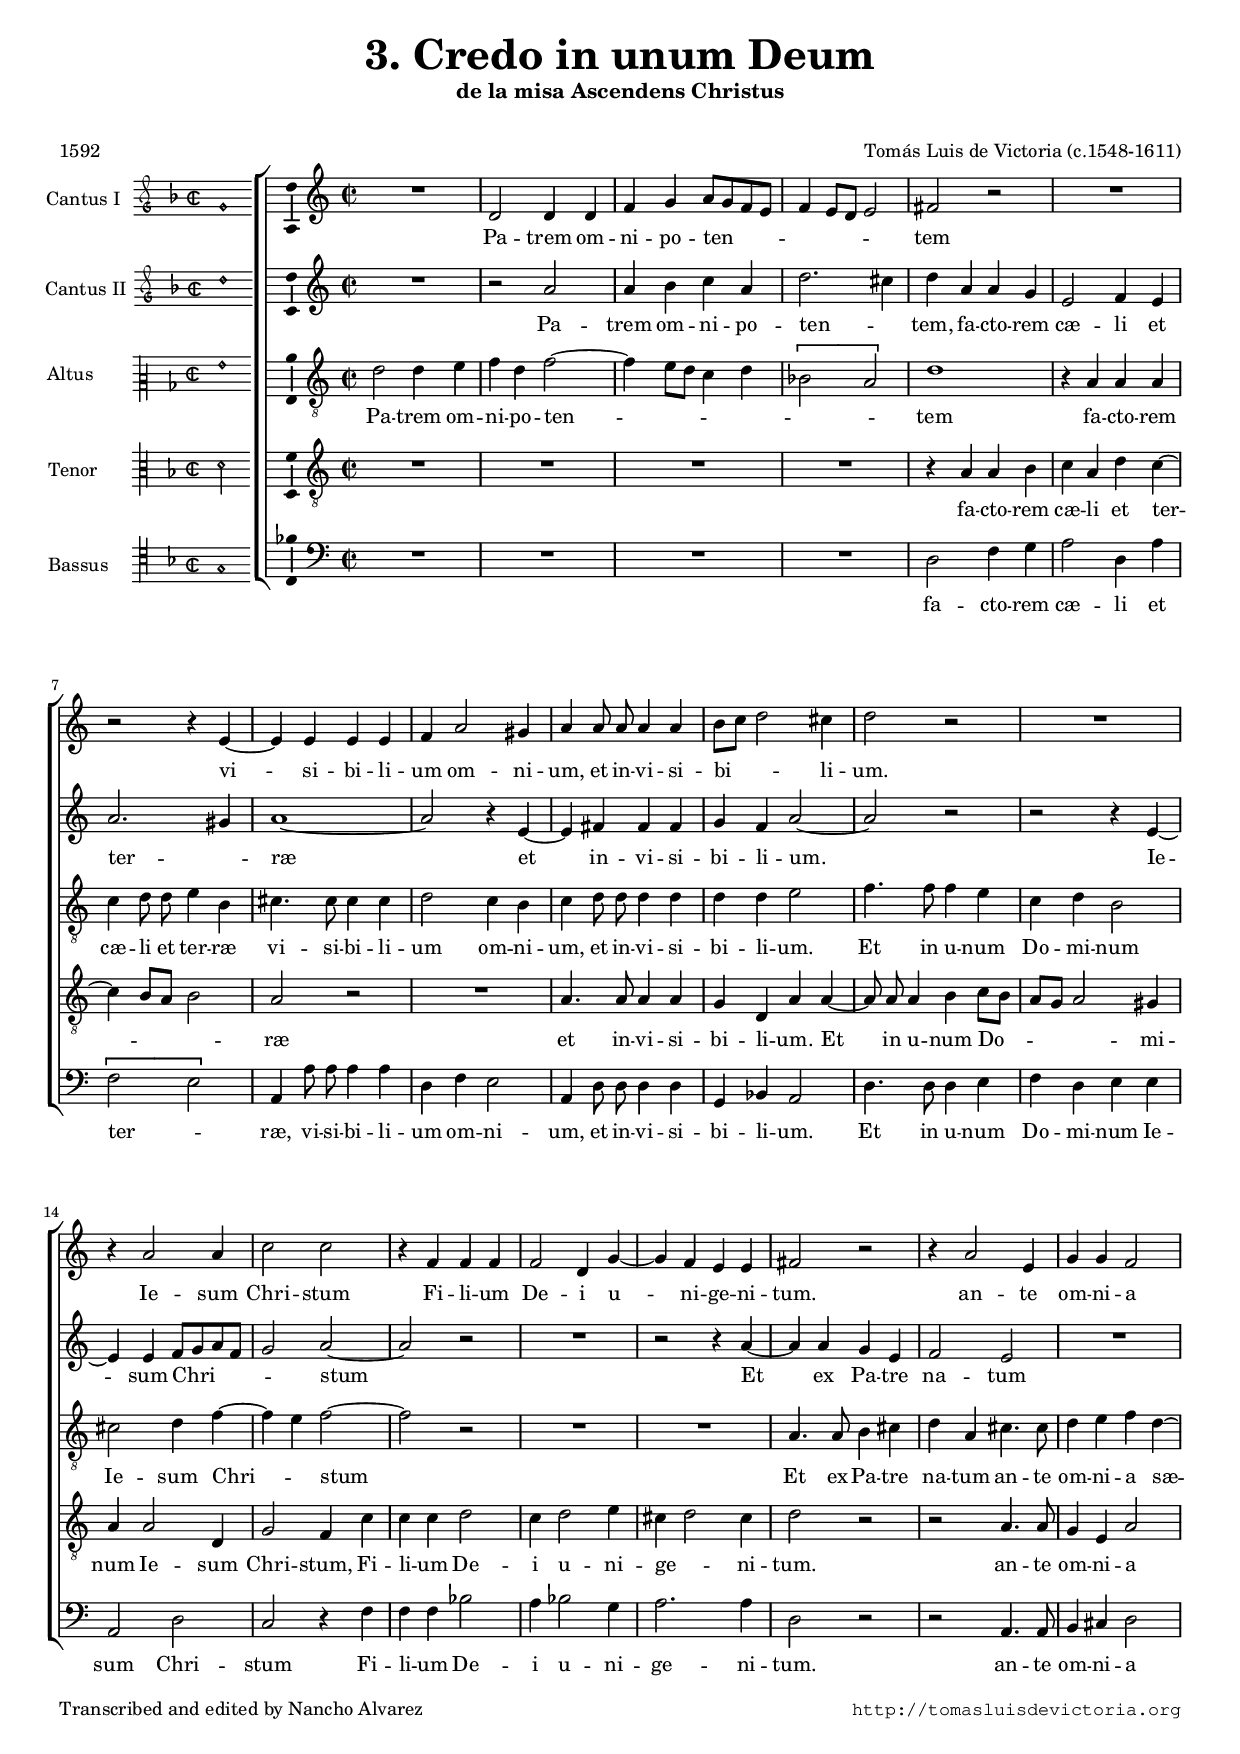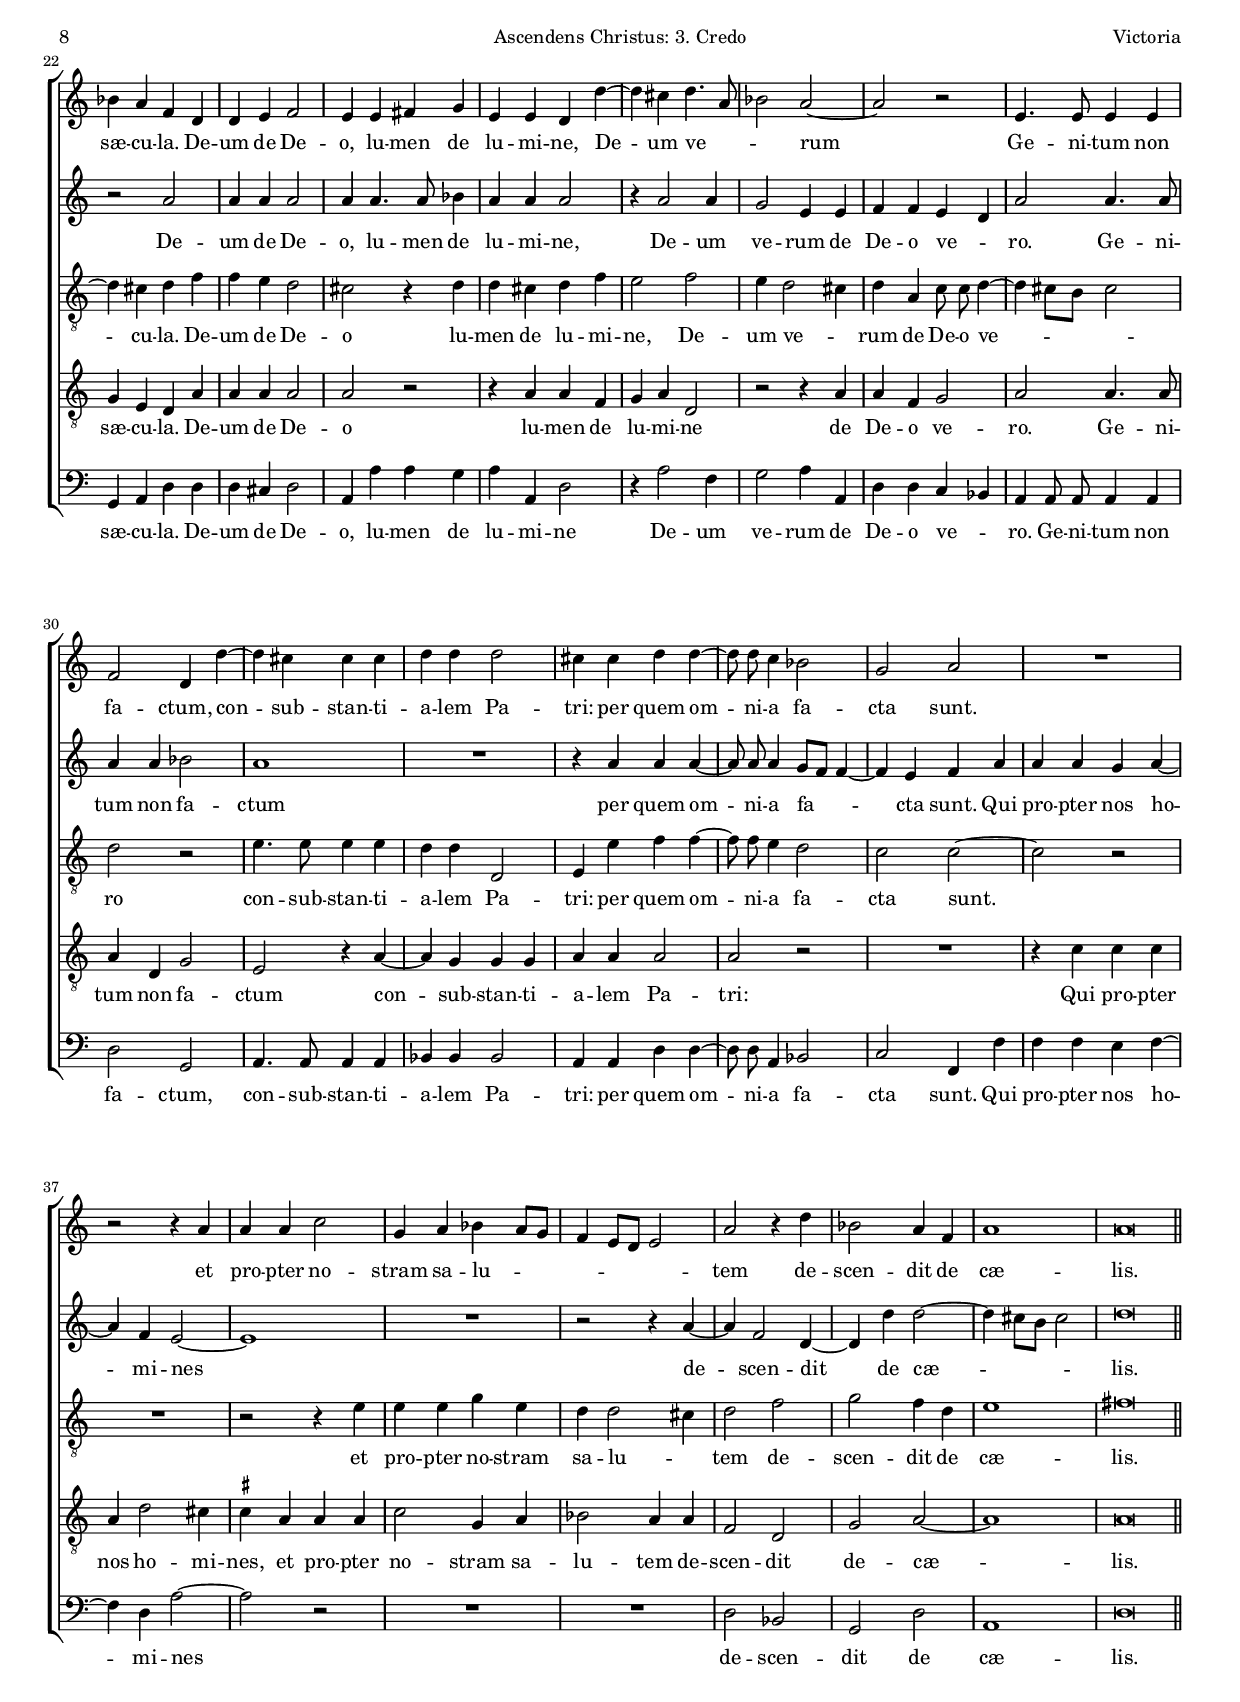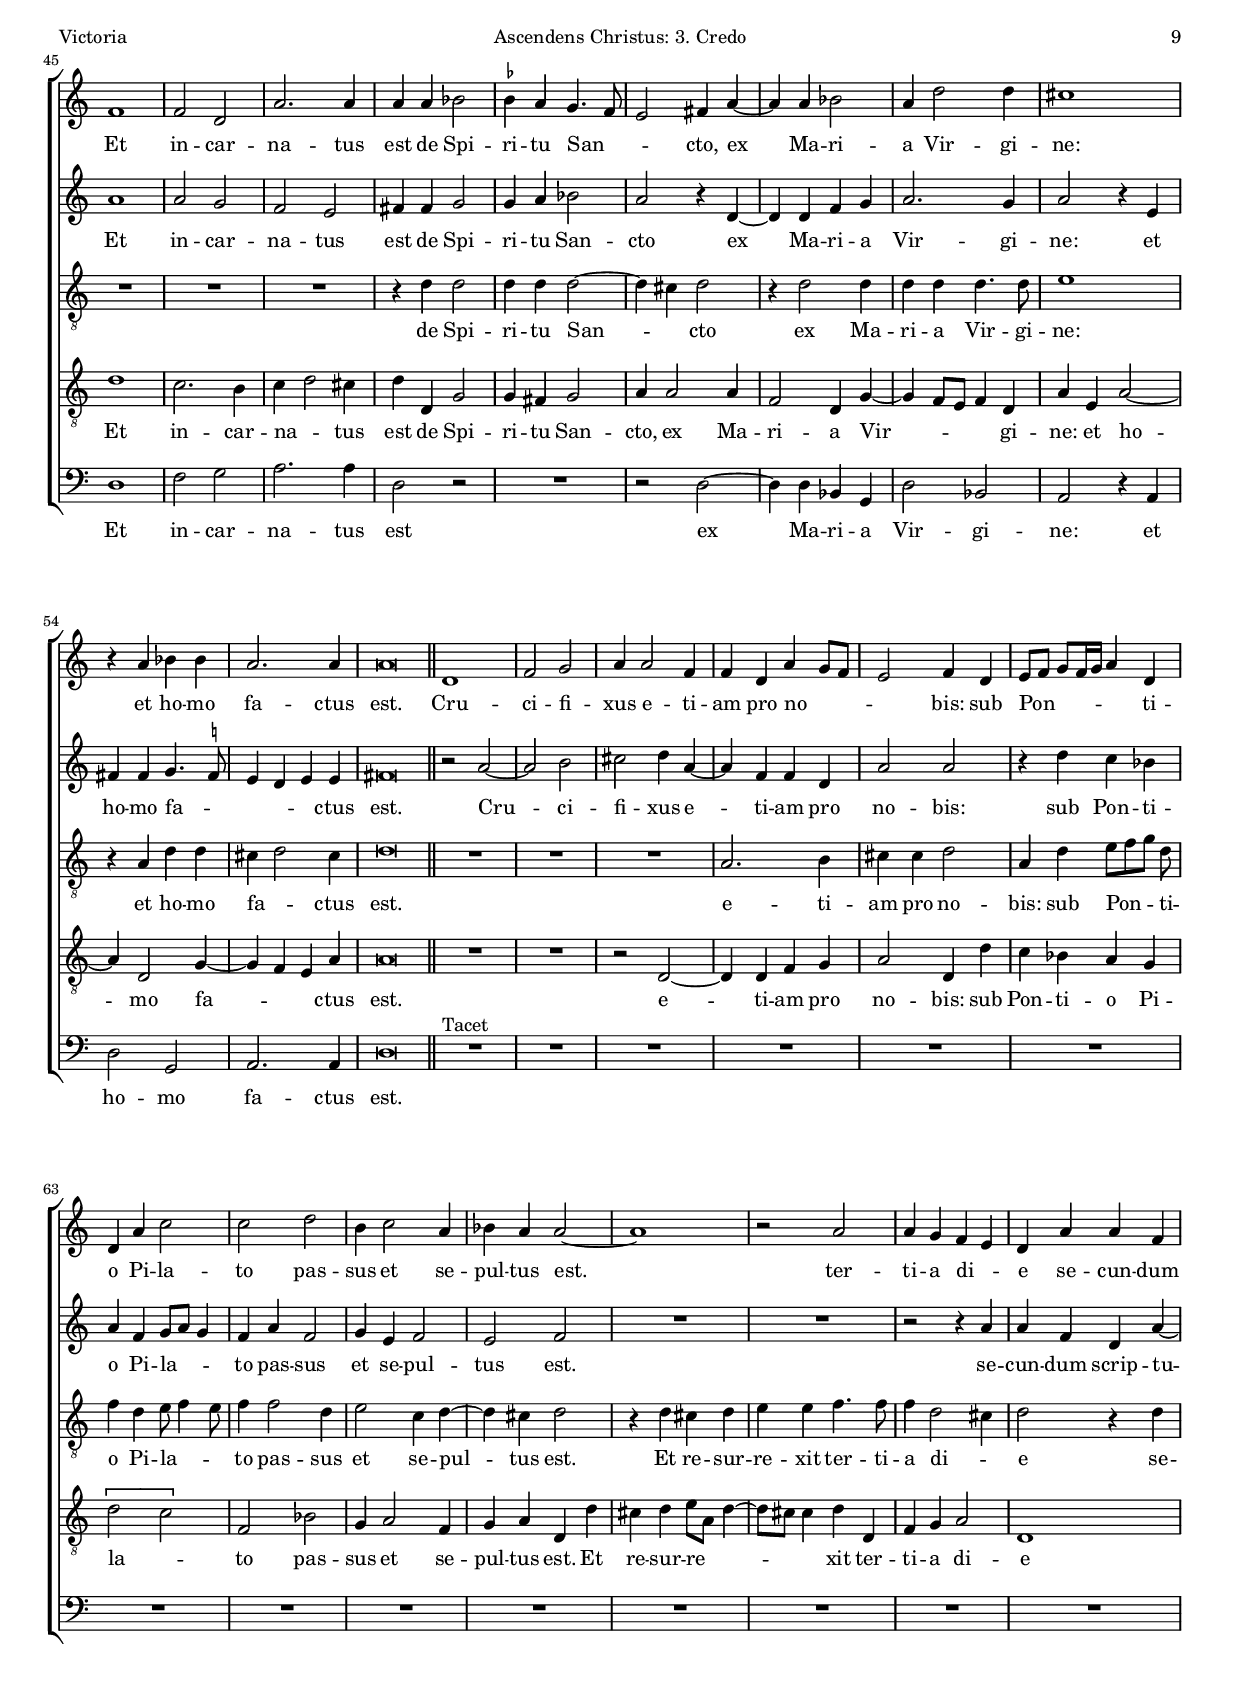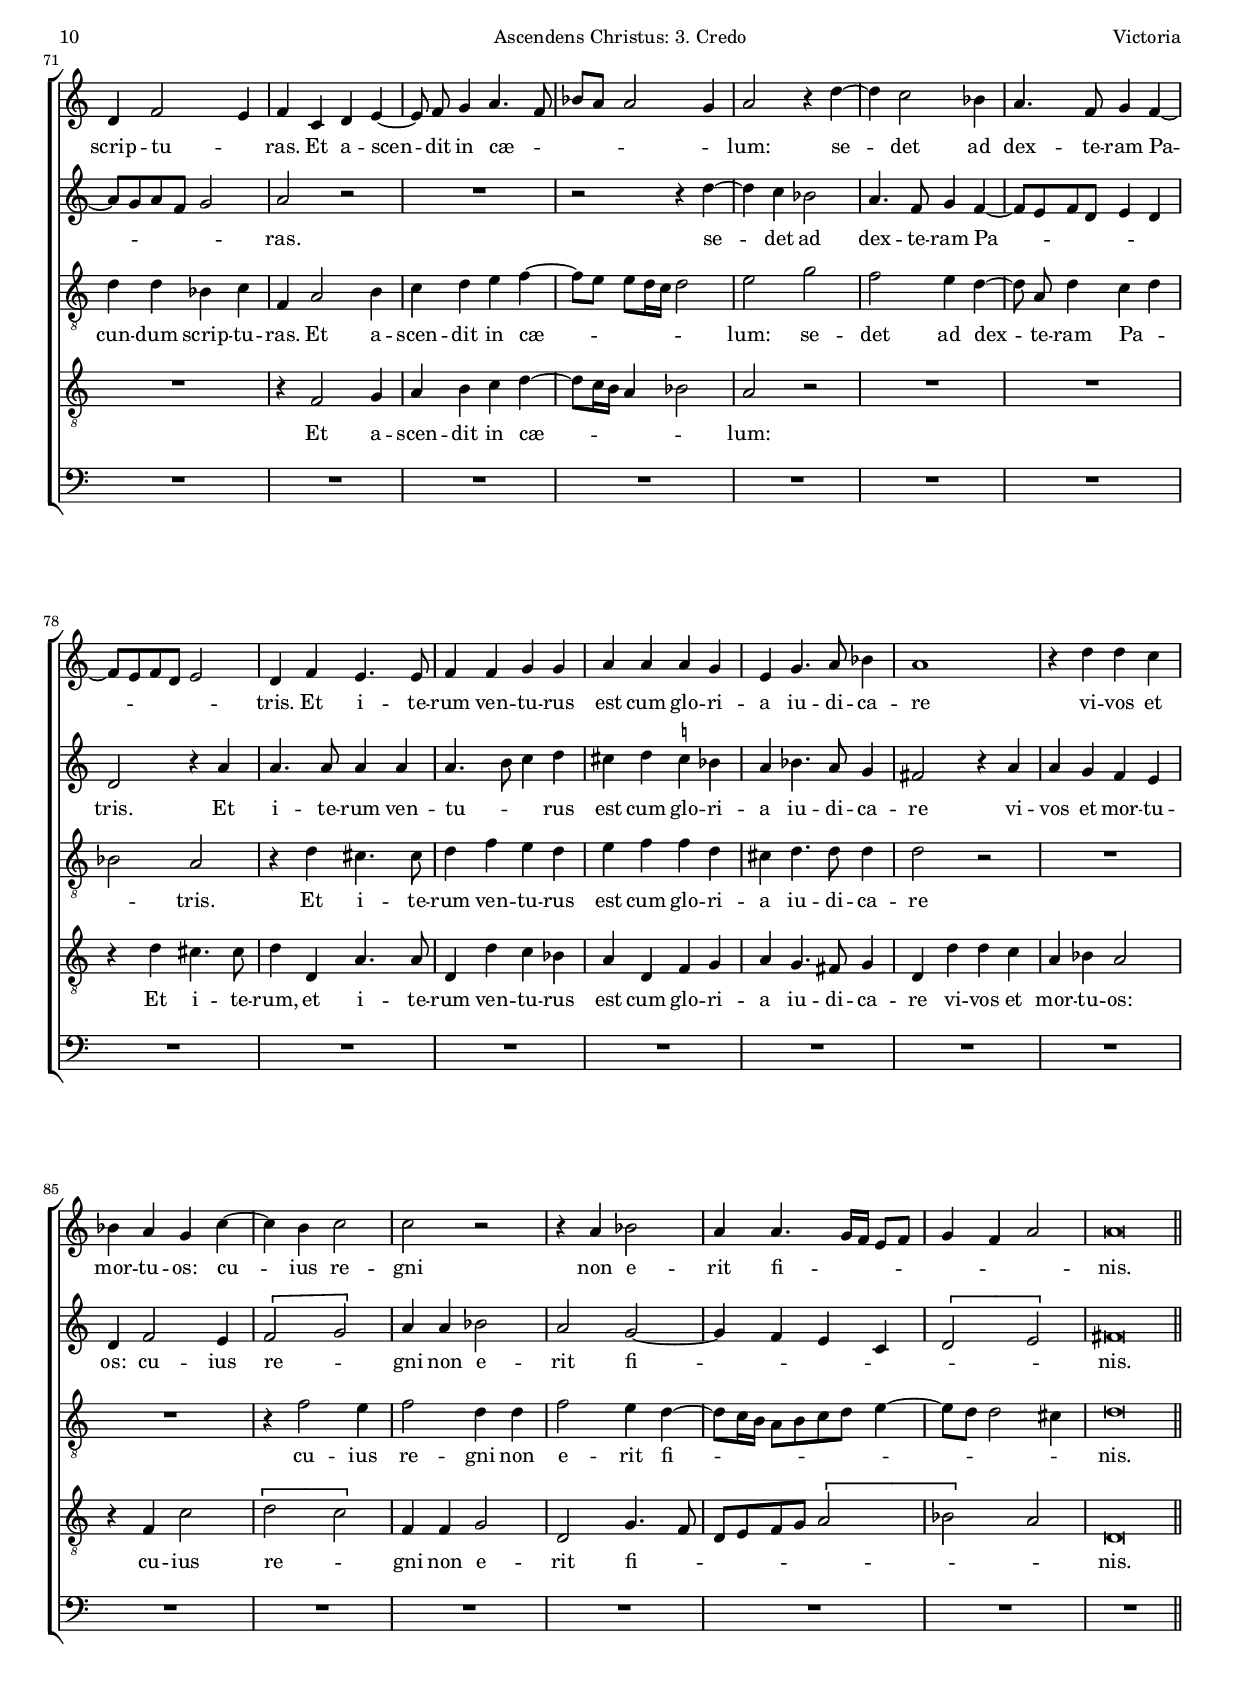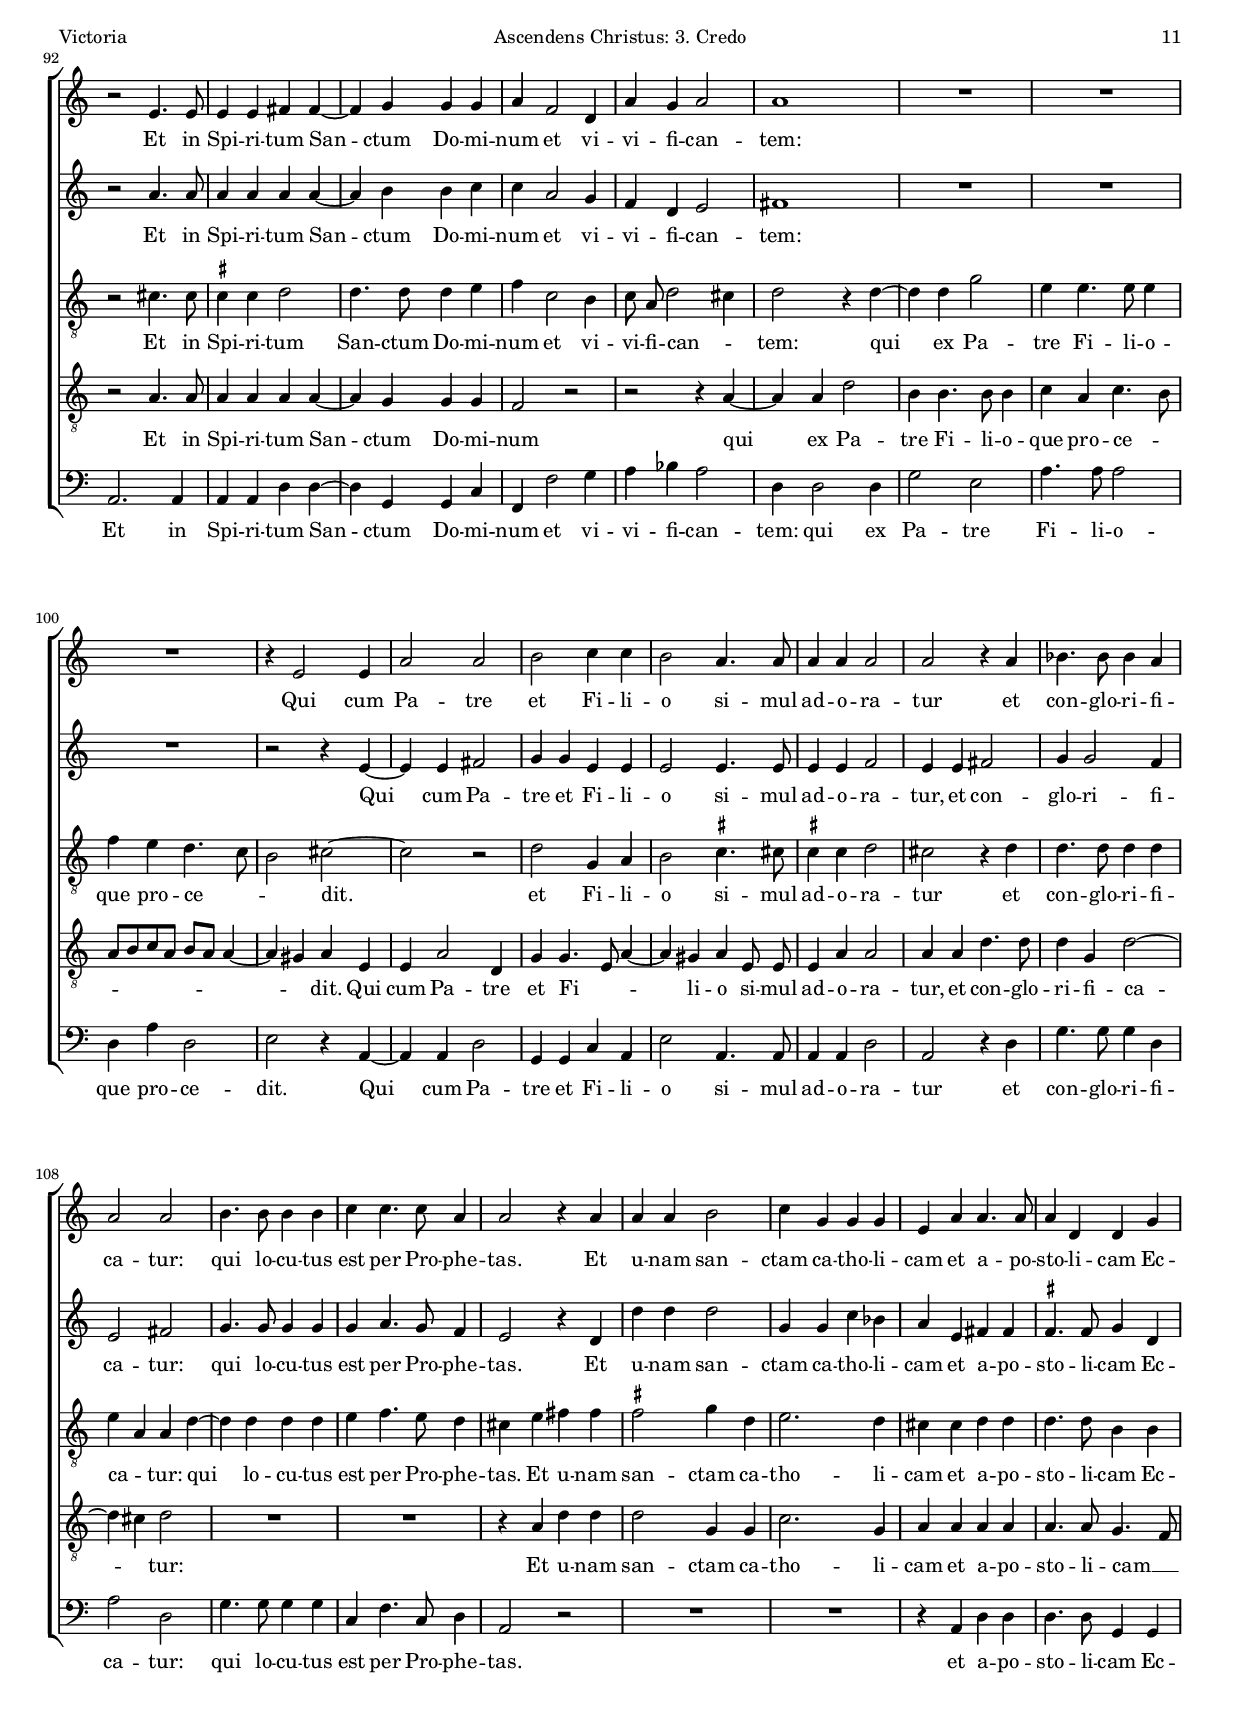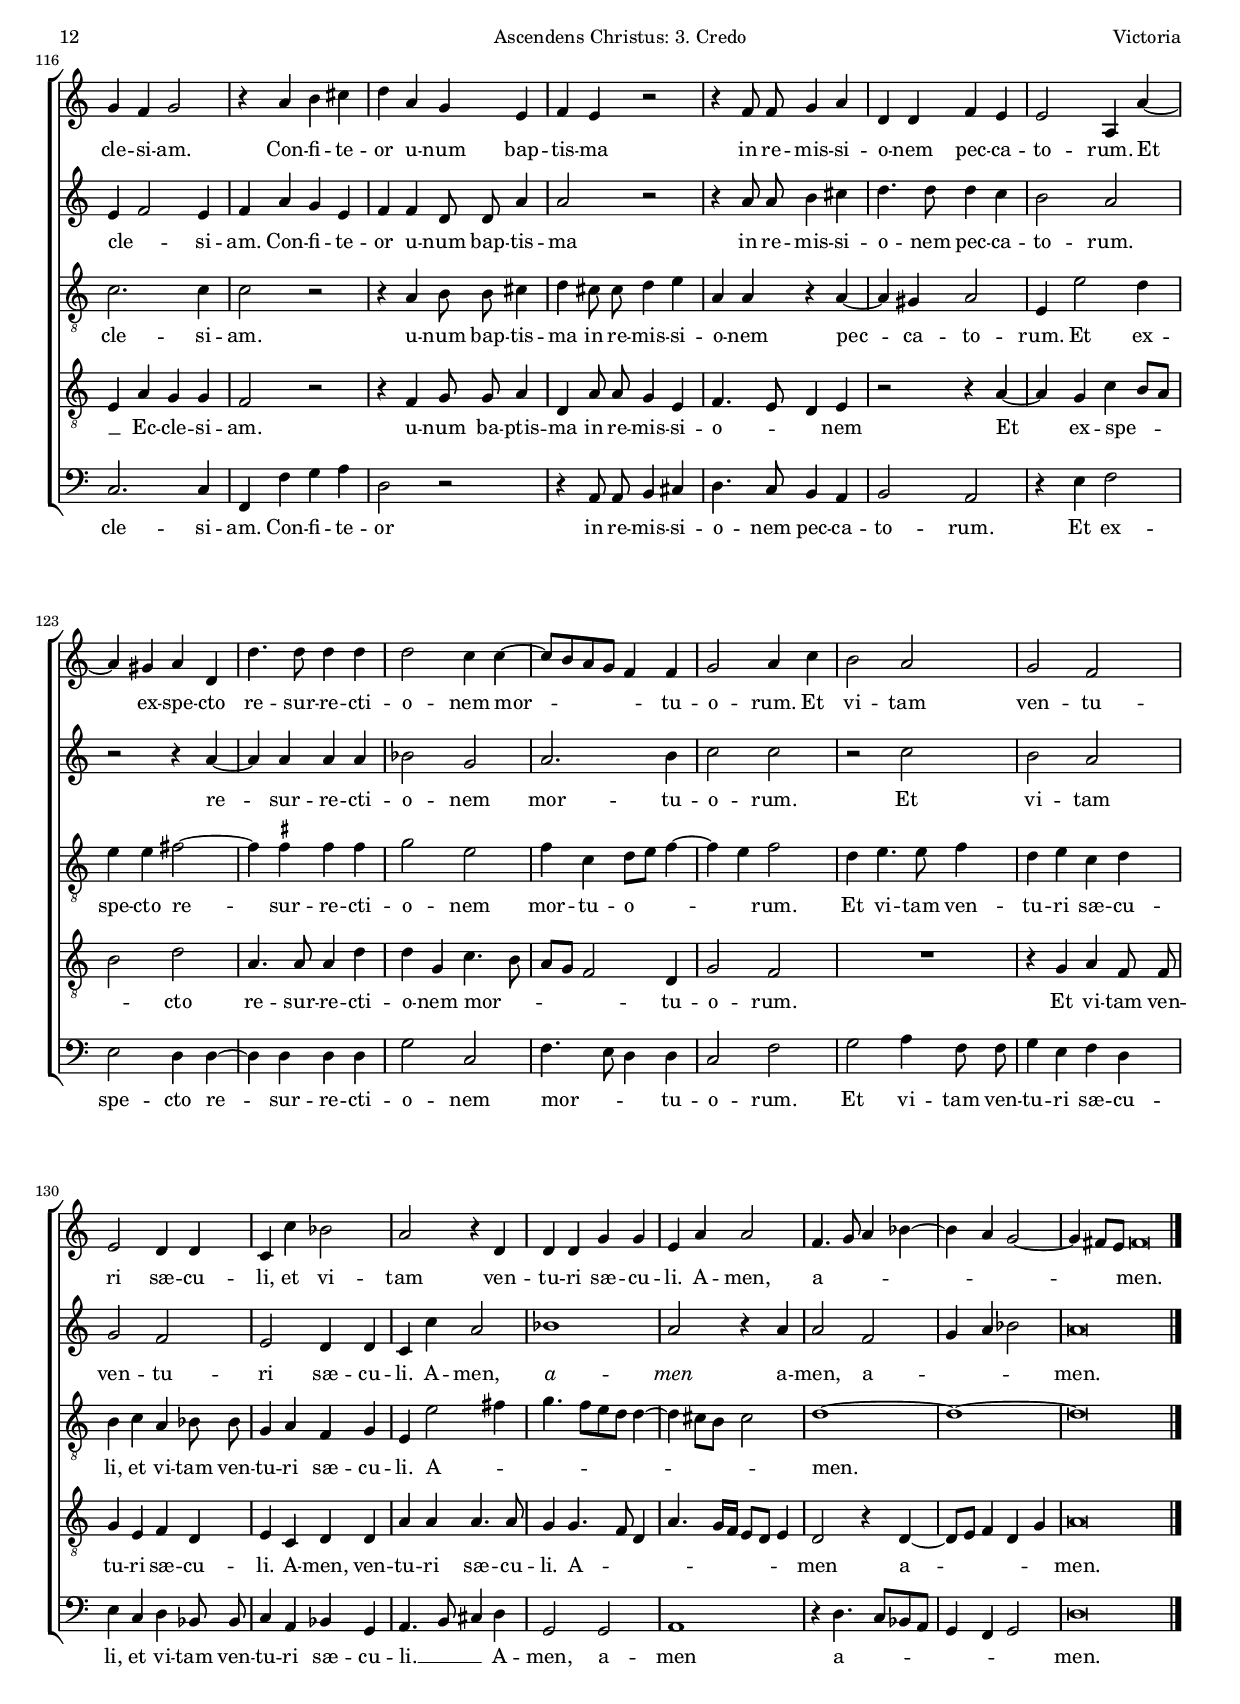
\version "2.18.0"

#(set-default-paper-size "a4")
#(set-global-staff-size 16.2)
#(ly:set-option 'point-and-click #f)
%mobile -s14.5 -i3.4

italicas=\override LyricText.font-shape = #'italic
rectas=\override LyricText.font-shape = #'upright
ss=\once \set suggestAccidentals = ##t
incipitwidth = 20

htitle="Ascendens Christus: 3. Credo"
hcomposer="Victoria"

\header {
	title=\markup{\fontsize #3 "3. Credo in unum Deum"}
	subtitle="de la misa Ascendens Christus"
	subsubtitle=" "
	composer="Tomás Luis de Victoria (c.1548-1611)"
        pdfauthor=\composer
	%opus="(-)"
	poet="1592"
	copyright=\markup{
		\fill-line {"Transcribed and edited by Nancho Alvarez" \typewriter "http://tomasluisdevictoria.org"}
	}
%	tagline=""
}


global={\key c \major \time 2/2 \skip 1*44 \bar "||" \break
					\skip 1*12 \bar "||" %\break
					\skip 1*35 \bar "||" \break
					\skip 1*46 \bar "|."
}

cantus={
	R1*4/4 |
	d'2 d'4 d' |
	f' g' a'8 g' f' e' |
	f'4 e'8 d' e'2 |
%5
	fis' r |
	R1*4/4 |
	r2 r4 e' ~ |
	e' e' e' e' |
	f' a'2 gis'4 |
%10
	\set Staff.autoBeaming = ##f
	a' a'8 a' a'4 a' |
	\set Staff.autoBeaming = ##t
	b'8 c'' d''2 cis''4 |
	d''2 r |
	R1*4/4 |
	r4 a'2 a'4 |
%15
	c''2 c'' |
	r4 f' f' f' |
	f'2 d'4 g' ~ |
	g' f' e' e' |
	fis'2 r |
%20
	r4 a'2 e'4 |
	g' g' f'2 |
	bes'4 a' f' d' |
	d' e' f'2 |
	e'4 e' fis' g' |
%25
	e' e' d' d'' ~ |
	d'' cis'' d''4. a'8 |
	bes'2 a' ~ |
	a' r |
	e'4. e'8 e'4 e' |
%30
	f'2 d'4 d'' ~ |
	d'' cis'' cis'' cis'' |
	d'' d'' d''2 |
	cis''4 cis'' d'' d'' ~ |
	\set Staff.autoBeaming = ##f
	d''8 d'' c''4 bes'2 |
	\set Staff.autoBeaming = ##t
%35
	g' a' |
	R1*4/4 |
	r2 r4 a' |
	a' a' c''2 |
	g'4 a' bes' a'8 g' |
%40
	f'4 e'8 d' e'2 |
	a' r4 d'' |
	bes'2 a'4 f' |
	a'1 |
	a'\breve*1/2 |
%45
	f'1 |
	f'2 d' |
	a'2. a'4 |
	a' a' bes'2 |
	\ss bes'4 a' g'4. f'8 |
%50
	e'2 fis'4 a' ~ |
	a' a' bes'2 |
	a'4 d''2 d''4 |
	cis''1 |
	r4 a' bes' bes' |
%55
	a'2. a'4 |
	a'\breve*1/2 |
	d'1 |
	f'2 g' |
	a'4 a'2 f'4 |
%60
	f' d' a' g'8 f' |
	e'2 f'4 d' |
	 e'8[ f']  g'[ f'16 g'] a'4 d' |
	d' a' c''2 |
	c'' d'' |
%65
	b'4 c''2 a'4 |
	bes' a' a'2 ~ |
	a'1 |
	r2 a' |
	a'4 g' f' e' |
%70
	d' a' a' f' |
	d' f'2 e'4 | %\break % para empezar página con Et ascendit
        f' c' d' e' ~ |
	\set Staff.autoBeaming = ##f
	e'8 f' g'4 a'4. f'8 |
	\set Staff.autoBeaming = ##t
	bes' a' a'2 g'4 |
%75
	a'2 r4 d'' ~ |
	d'' c''2 bes'4 |
	a'4. f'8 g'4 f' ~ |
	f'8 e' f' d' e'2 |
	d'4 f' e'4. e'8 |
%80
	f'4 f' g' g' |
	a' a' a' g' |
	e' g'4. a'8 bes'4 |
	a'1 |
	r4 d'' d'' c'' |
%85
	bes' a' g' c'' ~ |
	c'' b' c''2 |
	c'' r |
	r4 a' bes'2 |
	a'4 a'4.  g'16[ f']  e'8[ f'] |
%90
	g'4 f' a'2 |
	a'\breve*1/2 |
	r2 e'4. e'8 |
	e'4 e' fis' fis' ~ |
	fis' g' g' g' |
%95
	a' f'2 d'4 |
	a' g' a'2 |
	a'1 |
	R1*4/4 |
	R1*4/4 |
%100
	R1*4/4 |
	r4 e'2 e'4 |
	a'2 a' |
	b' c''4 c'' |
	b'2 a'4. a'8 |
%105
	a'4 a' a'2 |
	a' r4 a' |
	bes'4. bes'8 bes'4 a' |
	a'2 a' |
	b'4. b'8 b'4 b' |
%110
	c'' c''4. c''8 a'4 |
	a'2 r4 a' |
	a' a' b'2 |
	c''4 g' g' g' |
	e' a' a'4. a'8 |
%115
	a'4 d' d' g' |
	g' f' g'2 |
	r4 a' b' cis'' |
	d'' a' g' e' |
	f' e' r2 |
%120
	\set Staff.autoBeaming = ##f
	r4 f'8 f' g'4 a' |
	\set Staff.autoBeaming = ##t
	d' d' f' e' |
	e'2 a4 a' ~ |
	a' gis' a' d' |
	d''4. d''8 d''4 d'' |
%125
	d''2 c''4 c'' ~ |
	c''8 b' a' g' f'4 f' |
	g'2 a'4 c'' |
	b'2 a' |
	g' f' |
%130
	e' d'4 d' |
	c' c'' bes'2 |
	a' r4 d' |
	d' d' g' g' |
	e' a' a'2 |
%135
	f'4. g'8 a'4 bes' ~ |
	bes' a' g'2 ~ |
	g'4 fis'8 e' fis'\breve*1/4
}

cantusdos={
	R1*4/4 |
	r2 a' |
	a'4 b' c'' a' |
	d''2. cis''4 |
%5
	d'' a' a' g' |
	e'2 f'4 e' |
	a'2. gis'4 |
	a'1 ~ |
	a'2 r4 e' ~ |
%10
	e' fis' fis' fis' |
	g' f' a'2 ~ |
	a' r |
	r r4 e' ~ |
	e' e' f'8 g' a' f' |
%15
	g'2 a' ~ |
	a' r |
	R1*4/4 |
	r2 r4 a' ~ |
	a' a' g' e' |
%20
	f'2 e' |
	R1*4/4 |
	r2 a' |
	a'4 a' a'2 |
	a'4 a'4. a'8 bes'4 |
%25
	a' a' a'2 |
	r4 a'2 a'4 |
	g'2 e'4 e' |
	f' f' e' d' |
	a'2 a'4. a'8 |
%30
	a'4 a' bes'2 |
	a'1 |
	R1*4/4 |
	r4 a' a' a' ~ |
	\set Staff.autoBeaming = ##f
	a'8 a' a'4  g'8[ f'] f'4 ~ |
	\set Staff.autoBeaming = ##t
%35
	f' e' f' a' |
	a' a' g' a' ~ |
	a' f' e'2 ~ |
	e'1 |
	R1*4/4 |
%40
	r2 r4 a' ~ |
	a' f'2 d'4 ~ |
	d' d'' 
	 d''2 ~ | % falta el final del cantus secundus
	d''4 cis''8 b' cis''2 | % copiado a mano en el original de Tudela
	d''\breve*1/2 |
%45
	a'1 |
	a'2 g' |
	f' e' |
	fis'4 fis' g'2 |
	g'4 a' bes'2 |
%50
	a' r4 d' ~ |
	d' d' f' g' |
	a'2. g'4 |
	a'2 r4 e' |
	fis' fis' g'4. \ss f'8 |
%55
	e'4 d' e' e' |
	fis'\breve*1/2 |
	r2 a' ~ |
	a' b' |
	cis'' d''4 a' ~ |
%60
	a' f' f' d' |
	a'2 a' |
	r4 d'' c'' bes' |
	a' f' g'8 a' g'4 |
	f' a' f'2 |
%65
	g'4 e' f'2 |
	e' f' |
	R1*4/4 |
	R1*4/4 |
	r2 r4 a' |
%70
	a' f' d' a' ~ |
	a'8 g' a' f' g'2 |
	a' r |
	R1*4/4 |
	r2 r4 d'' ~ |
%75
	d'' c'' bes'2 |
	a'4. f'8 g'4 f' ~ |
	f'8 e' f' d' e'4 d' |
	d'2 r4 a' |
	a'4. a'8 a'4 a' |
%80
	a'4. b'8 c''4 d'' |
	cis'' d'' \ss c'' bes' |
	a' bes'4. a'8 g'4 |
	fis'2 r4 a' |
	a' g' f' e' |
%85
	d' f'2 e'4 |
	\[f'2 g'\] |
	a'4 a' bes'2 |
	a' g' ~ |
	g'4 f' e' c' |
%90
	\[d'2 e'\] |
	fis'\breve*1/2 |
	r2 a'4. a'8 |
	a'4 a' a' a' ~ |
	a' b' b' c'' |
%95
	c'' a'2 g'4 |
	f' d' e'2 |
	fis'1 |
	R1*4/4 |
	R1*4/4 |
%100
	R1*4/4 |
	r2 r4 e' ~ |
	e' e' fis'2 |
	g'4 g' e' e' |
	e'2 e'4. e'8 |
%105
	e'4 e' f'2 |
	e'4 e' fis'2 |
	g'4 g'2 f'4 |
	e'2 fis' |
	g'4. g'8 g'4 g' |
%110
	g' a'4. g'8 f'4 |
	e'2 r4 d' |
	d'' d'' d''2 |
	g'4 g' c'' bes' |
	a' e' fis' fis' |
%115
	\ss fis'4. fis'8 g'4 d' |
	e' f'2 e'4 |
	f' a' g' e' |
	\set Staff.autoBeaming = ##f
	f' f' d'8 d' a'4 |
	a'2 r |
%120
	r4 a'8 a' b'4 cis'' |
	\set Staff.autoBeaming = ##t
	d''4. d''8 d''4 c'' |
	b'2 a' |
	r r4 a' ~ |
	a' a' a' a' |
%125
	bes'2 g' |
	a'2. b'4 |
	c''2 c'' |
	r c'' |
	b' a' |
%130
	g' f' |
	e' d'4 d' |
	c' c'' a'2 |
	bes'1 |
	a'2 r4 a' |
%135
	a'2 f' |
	g'4 a' bes'2 |
	a'\breve*1/2
}

altus={
	d'2 d'4 e' |
	f' d' f'2 ~ |
	f'4 e'8 d' c'4 d' |
	\[bes2 a\] |
%5
	d'1 |
	r4 a a a |
	\set Staff.autoBeaming = ##f
	c' d'8 d' e'4 b |
	cis'4. cis'8 cis'4 cis' |
	d'2 c'4 b |
%10
	c' d'8 d' d'4 d' |
	d' d' e'2 |
	f'4. f'8 f'4 e' |
	c' d' b2 |
	cis' d'4 f' ~ |
%15
	f' e' f'2 ~ |
	f' r |
	R1*4/4 |
	R1*4/4 |
	a4. a8 b4 cis' |
%20
	d' a cis'4. cis'8 |
	d'4 e' f' d' ~ |
	d' cis' d' f' |
	f' e' d'2 |
	cis' r4 d' |
%25
	d' cis' d' f' |
	e'2 f' |
	e'4 d'2 cis'4 |
	d' a c'8 c' d'4 ~ |
	\set Staff.autoBeaming = ##t
	d' cis'8 b cis'2 |
%30
	d' r |
	e'4. e'8 e'4 e' |
	d' d' d2 |
	e4 e' f' f' ~ |
	\set Staff.autoBeaming = ##f
	f'8 f' e'4 d'2 |
%35
	c' c' ~ |
	c' r |
	R1*4/4 |
	r2 r4 e' |
	e' e' g' e' |
%40
	d' d'2 cis'4 |
	d'2 f' |
	g' f'4 d' |
	e'1 |
	fis'\breve*1/2 |
%45
	R1*4/4 |
	R1*4/4 |
	R1*4/4 |
	r4 d' d'2 |
	d'4 d' d'2 ~ |
%50
	d'4 cis' d'2 |
	r4 d'2 d'4 |
	d' d' d'4. d'8 |
	e'1 |
	r4 a d' d' |
%55
	cis' d'2 cis'4 |
	d'\breve*1/2 |
	R1*4/4 |
	R1*4/4 |
	R1*4/4 |
%60
	a2. b4 |
	cis' cis' d'2 |
	a4 d'  e'8[ f' g'] d' |
	f'4 d' e'8 f'4 e'8 |
	f'4 f'2 d'4 |
%65
	e'2 c'4 d' ~ |
	d' cis' d'2 |
	r4 d' cis' d' |
	e' e' f'4. f'8 |
	f'4 d'2 cis'4 |
%70
	d'2 r4 d' |
	d' d' bes c' |
	f a2 b4 |
	c' d' e' f' ~ |
	 f'8[ e']  e'[ d'16 c'] d'2 |
%75
	e' g' |
	f' e'4 d' ~ |
	d'8 a d'4 c' d' |
	bes2 a |
	r4 d' cis'4. cis'8 |
%80
	d'4 f' e' d' |
	e' f' f' d' |
	cis' d'4. d'8 d'4 |
	d'2 r |
	R1*4/4 |
%85
	R1*4/4 |
	r4 f'2 e'4 |
	f'2 d'4 d' |
	f'2 e'4 d' ~ |
	 d'8[ c'16 b]  a8[ b c' d'] e'4 ~ |
%90
	 e'8[ d'] d'2 cis'4 |
	d'\breve*1/2 |
	r2 cis'4. cis'8 |
	\ss cis'4 cis' d'2 |
	d'4. d'8 d'4 e' |
%95
	f' c'2 b4 % errata de Turner bes4 |
	c'8 a d'2 cis'4 | % errata de Turner a8 f8
	d'2 r4 d' ~ |
	d' d' g'2 |
	e'4 e'4. e'8 e'4 |
%100
	f' e' d'4. c'8 |
	b2 cis' ~ |
	cis' r |
	d' g4 a |
	b2 \ss cis'4. cis'!8 |
%105
	\ss cis'4 cis' d'2 |
	cis' r4 d' |
	d'4. d'8 d'4 d' |
	e' a a d' ~ |
	d' d' d' d' |
%110
	e' f'4. e'8 d'4 |
	cis' e' fis' fis' |
	\ss fis'2 g'4 d' |
	e'2. d'4 |
	cis' cis' d' d' |
%115
	d'4. d'8 b4 b |
	c'2. c'4 |
	c'2 r |
	r4 a b8 b cis'4 |
	d' cis'8 cis' d'4 e' |
%120
	a a r a ~ |
	a gis a2 |
	e4 e'2 d'4 |
	e' e' fis'2 ~ |
	fis'4 \ss fis' fis' fis' |
%125
	g'2 e' |
	f'4 c'  d'8[ e'] f'4 ~ |
	f' e' f'2 |
	d'4 e'4. e'8 f'4 |
	d' e' c' d' |
%130
	b c' a bes8 bes |
	g4 a f g |
	e e'2 fis'4 |
	g'4.  f'8[ e' d'] d'4 ~ |
	d'  cis'8[  b] cis'2 |
%135
	d'1 ~ |
	d' ~ |
	d'\breve*1/2
}

tenor={
	R1*4/4 |
	R1*4/4 |
	R1*4/4 |
	R1*4/4 |
%5
	r4 a a b |
	c' a d' c' ~ |
	c' b8 a b2 |
	a r |
	R1*4/4 |
%10
	a4. a8 a4 a |
	g d a a ~ |
	\set Staff.autoBeaming = ##f
	a8 a a4 b  c'8[ b] |
	\set Staff.autoBeaming = ##t
	 a[ g] a2 gis4 |
	a a2 d4 |
%15
	g2 f4 c' |
	c' c' d'2 |
	c'4 d'2 e'4 |
	cis' d'2 cis'4 |
	d'2 r |
%20
	r a4. a8 |
	g4 e a2 |
	g4 e 
	 d a | % desde aqui copio la version de Bruno Turner
	a a a2 | % falta medio folio en el original de Tudela
	a r | % hay una parte manuscrita con la voz del tenor que parece estar mal
%25
	r4 a a f |
	g a d2 |
	r r4 a |
	a f g2 |
	a a4. a8 |
%30
	a4 d g2 |
	e r4 a ~ |
	a g g g |
	a a a2 |
	a r |
%35
	R1*4/4 |
	r4 c' c' c' |
	a d'2 cis'4 |
	\ss cis' a a a |
	c'2 g4 a |
%40
	bes2 a4 a |
	f2 d |
	g a ~ |
	a1 |
	a\breve*1/2 | % hasta aqui la version de Turner
%45
	d'1 |
	c'2. b4 |
	c' d'2 cis'4 |
	d' d g2 |
	g4 fis g2 |
%50
	a4 a2 a4 |
	f2 d4 g ~ |
	g f8 e f4 d |
	a e a2 ~ |
	a4 d2 g4 ~ |
%55
	g f e a |
	a\breve*1/2 |
	R1*4/4 |
	R1*4/4 |
	r2 d ~ |
%60
	d4 d f g |
	a2 d4 d' |
	c' bes a g |
	\[d'2 c'\] |
	f bes |
%65
	g4 a2 f4 |
	g a d d' |
	cis' d' e'8 a d'4 ~ |
	d'8 cis' cis'4 d' d |
	f g a2 |
%70
	d1 |
	R1*4/4 |
	r4 f2 g4 |
	a b c' d' ~ |
	d'8 c'16 b a4 bes2 |
%75
	a r |
	R1*4/4 |
	R1*4/4 |
	r4 d' cis'4. cis'8 |
	d'4 d a4. a8 |
%80
	d4 d' c' bes |
	a d f g |
	a g4. fis8 g4 |
	d d' d' c' |
	a bes a2 |
%85
	r4 f c'2 |
	\[d' c'\] |
	f4 f g2 |
	d g4. f8 |
	d e f g \[a2 |
%90
	bes\] a |
	d\breve*1/2 |
	r2 a4. a8 |
	a4 a a a ~ |
	a g g g |
%95
	f2 r |
	r r4 a ~ |
	a a d'2 |
	b4 b4. b8 b4 |
	c' a c'4. b8 |
%100
	a b c' a b a a4 ~ |
	a gis a e |
	e a2 d4 |
	g g4. e8 a4 ~ |
	\set Staff.autoBeaming = ##f
	a gis a e8 e |
	\set Staff.autoBeaming = ##t
%105
	e4 a a2 |
	a4 a d'4. d'8 |
	d'4 g d'2 ~ |
	d'4 cis' d'2 |
	R1*4/4 |
%110
	R1*4/4 |
	r4 a d' d' |
	d'2 g4 g |
	c'2. g4 |
	a a a a |
%115
	a4. a8 g4. f8 |
	e4 a g g |
	f2 r |
	\set Staff.autoBeaming = ##f
	r4 f g8 g a4 |
	d a8 a g4 e |
%120
	f4. e8 d4 e |
	r2 r4 a ~ |
	\set Staff.autoBeaming = ##t
	a g c' b8 a |
	b2 d' |
	a4. a8 a4 d' |
%125
	d' g c'4. b8 |
	a g f2 d4 |
	g2 f |
	R1*4/4 |
	\set Staff.autoBeaming = ##f
	r4 g a f8 f |
	\set Staff.autoBeaming = ##t
%130
	g4 e f d |
	e c d d |
	a a a4. a8 |
	g4 g4. f8 d4 |
	a4. g16 f e8 d e4 |
%135
	d2 r4 d ~ |
	d8 e f4 d g |
	a\breve*1/2
}

bassus={
	R1*4/4 | % falta medio folio con la parte del bajo
	R1*4/4 | % copio la edicion de Bruno Turner hasta el compas 22
	R1*4/4 |
	R1*4/4 |
%5
	d2 f4 g |
	a2 d4 a |
	\[f2 e\] |
	\set Staff.autoBeaming = ##f
	a,4 a8 a a4 a |
	d f e2 |
%10
	a,4 d8 d d4 d |
	g, bes, a,2 |
	d4. d8 d4 e |
	f d e e |
	a,2 d |
%15
	c r4 f |
	f f bes2 |
	a4 bes2 g4 |
	a2. a4 |
	d2 r | % estos 3 compases son distintos
%20
	r a,4. a,8 | % en la version manuscrita
	b,4 cis d2 | % que completa el medio folio que falta en la edicion de Tudela
	g,4 a,  
	 d d | % a partir de aqui sigue la version original
	d cis d2 |
	a,4 a a g |
%25
	a a, d2 |
	r4 a2 f4 |
	g2 a4 a, |
	d d c bes, |
	a, a,8 a, a,4 a, |
%30
	d2 g, |
	a,4. a,8 a,4 a, |
	bes, bes, bes,2 |
	a,4 a, d d ~ |
	d8 d a,4 bes,2 |
%35
	c f,4 f |
	f f e f ~ |
	f d a2 ~ |
	a r |
	R1*4/4 |
%40
	R1*4/4 |
	d2 bes, |
	g, d |
	a,1 |
	d\breve*1/2 |
%45
	d1 |
	f2 g |
	a2. a4 |
	d2 r |
	R1*4/4 |
%50
	r2 d ~ |
	d4 d bes, g, |
	d2 bes, |
	a, r4 a, |
	d2 g, |
%55
	a,2. a,4 |
	d\breve*1/2 |
	s4*0^\markup{"Tacet"}
        R1*4/4 |
	R1*4/4 |
	R1*4/4 |
%60
	R1*4/4 |
	R1*4/4 |
	R1*4/4 |
	R1*4/4 |
	R1*4/4 |
%65
	R1*4/4 |
	R1*4/4 |
	R1*4/4 |
	R1*4/4 |
	R1*4/4 |
%70
	R1*4/4 |
	R1*4/4 |
	R1*4/4 |
	R1*4/4 |
	R1*4/4 |
%75
	R1*4/4 |
	R1*4/4 |
	R1*4/4 |
	R1*4/4 |
	R1*4/4 |
%80
	R1*4/4 |
	R1*4/4 |
	R1*4/4 |
	R1*4/4 |
	R1*4/4 |
%85
	R1*4/4 |
	R1*4/4 |
	R1*4/4 |
	R1*4/4 |
	R1*4/4 |
%90
	R1*4/4 |
	R1*4/4 |
	a,2. a,4 |
	a, a, d d ~ |
	d g, g, c |
%95
	f, f2 g4 |
	a bes a2 |
	d4 d2 d4 |
	g2 e |
	a4. a8 a2 |
%100
	d4 a d2 |
	e r4 a, ~ |
	a, a, d2 |
	g,4 g, c a, |
	e2 a,4. a,8 |
%105
	a,4 a, d2 |
	a, r4 d |
	g4. g8 g4 d |
	a2 d |
	g4. g8 g4 g |
%110
	c f4. c8 d4 |
	a,2 r |
	R1*4/4 |
	R1*4/4 |
	r4 a, d d |
%115
	d4. d8 g,4 g, |
	c2. c4 |
	f, f g a |
	d2 r |
	r4 a,8 a, b,4 cis |
%120
	d4. c8 b,4 a, |
	b,2 a, |
	r4 e f2 |
	e d4 d ~ |
	d d d d |
%125
	g2 c |
	f4. e8 d4 d |
	c2 f |
	g a4 f8 f |
	g4 e f d |
%130
	e c d bes,8 bes, |
	c4 a, bes, g, |
	a,4. b,8 cis4 d |
	g,2 g, |
	a,1 |
%135
	r4 d4.  c8[ bes, a,] |
	g,4 f, g,2 |
	d\breve*1/2
}

textocantus=\lyricmode{
Pa -- trem om -- ni -- po -- ten -- _ _ _ _ _ _ _ tem
vi -- _ si -- bi -- li -- um om -- ni -- um,
et in -- vi -- si -- bi -- _ _ li -- um.
Ie -- sum Chri -- stum
Fi -- li -- um De -- i u -- _ ni -- ge -- ni -- tum.
an -- te om -- ni -- a sæ -- cu -- la.
De -- um de De -- o,
lu -- men de lu -- mi -- ne,
De -- _ um ve -- _ _ rum _
Ge -- ni -- tum
non fa -- ctum,
con -- _ sub -- stan -- ti -- a -- lem Pa -- tri:
per quem om -- _ ni -- a fa -- cta sunt.
et pro -- pter no -- stram sa -- lu -- _ _ _ _ _ _ tem
de -- scen -- dit de  cæ -- lis.
Et in -- car -- na -- tus est de Spi -- ri -- tu San -- _ _ cto, 
ex _ Ma -- ri -- a Vir -- gi -- ne:
et ho -- mo fa -- ctus est.
Cru -- ci -- fi -- xus e -- ti -- am pro  no -- _ _ _ bis:
sub Pon -- _ _ _ _ _ ti -- o Pi -- la -- to
pas -- sus et se -- pul -- tus est. _
ter -- ti -- a di -- _ e se -- cun -- dum scrip -- tu -- _ ras.
Et a -- scen -- _ dit in cæ -- _ _ _ _ _ lum:
se -- _ det ad dex -- te -- ram Pa -- _ _ _ _ _ tris.
Et i -- te -- rum ven -- tu -- rus est
cum glo -- ri -- a iu -- di -- ca -- re vi -- vos et mor -- tu -- os:
cu -- _ ius re -- gni non e -- rit fi  -- _ _ _ _ _ _ _ nis.
Et in Spi -- ri -- tum San -- _ ctum Do -- mi -- num et 
vi -- vi -- fi -- can -- tem:
Qui cum Pa -- tre et Fi -- li -- o si -- mul ad -- o -- ra -- tur
et con -- glo -- ri -- fi -- ca -- tur:
qui lo -- cu -- tus est per Pro -- phe -- tas.
Et u -- nam san -- ctam ca -- tho -- li -- cam et a -- po -- sto -- li -- cam 
Ec -- cle -- si -- am.
Con -- fi -- te -- or u -- num bap -- tis -- ma
in re -- mis -- si -- o -- nem pec -- ca -- to -- rum.
Et _ ex -- spe -- cto
re -- sur -- re -- cti -- o -- nem
mor -- _ _ _ _ _ tu -- o -- rum.
Et vi -- tam ven -- tu -- ri sæ -- cu -- li,
et vi -- tam ven -- tu -- ri sæ -- cu -- li.
A -- men,
a -- _ _ _ _ _ _ _ _ _ men.

}

textocantusdos=\lyricmode{
Pa -- trem om -- ni -- po -- ten -- _ tem, fa -- cto -- rem 
cæ -- li et ter -- _ ræ _
et _ in -- vi -- si -- bi -- li -- um. _
Ie -- _ sum Chri -- _ _ _ _ stum _
Et _ ex Pa -- tre na -- tum
De -- um de De -- o, 
lu -- men de lu -- mi -- ne,
De -- um ve -- rum de De -- o ve -- _ ro.
Ge -- ni -- tum
non fa -- ctum
per quem om -- _ ni -- a fa -- _ _ _ cta sunt.
Qui pro -- pter nos ho -- _ mi -- nes _
de -- _ scen -- dit _
de cæ -- _ _ _ _ lis.
Et in -- car -- na -- tus est de Spi -- ri -- tu San -- cto
ex _ Ma -- ri -- a Vir -- gi -- ne:
et ho -- mo fa -- _ _ _ _ ctus est.
Cru -- _ ci -- fi -- xus e -- _ ti -- am pro no -- bis:
sub Pon -- ti -- o Pi -- la -- _ _ to pas -- sus
et se -- pul -- tus est.
se -- cun -- dum scrip -- tu -- _ _ _ _ _ ras.
se -- _ det ad dex -- te -- ram Pa -- _ _ _ _ _ _ tris.
Et i -- te -- rum ven -- tu -- _ _ rus est
cum glo -- ri -- a iu -- di -- ca -- re vi -- vos et mor -- tu -- os:
cu -- ius re -- _ gni non e -- rit fi -- _ _ _ _ _ _  nis.
Et in Spi -- ri -- tum San -- _ ctum Do -- mi -- num 
et vi -- vi -- fi -- can -- tem:
Qui _ cum Pa -- tre et Fi -- li -- o si -- mul 
ad -- o -- ra -- tur,
et con -- glo -- ri -- fi -- ca -- tur:
qui lo -- cu -- tus est per Pro -- phe -- tas.
Et u -- nam san -- ctam ca -- tho -- li -- cam et a -- po -- sto -- li -- cam 
Ec -- cle -- _ si -- am.
Con -- fi -- te -- or u -- num bap -- tis -- ma
in re -- mis -- si -- o -- nem pec -- ca -- to -- rum.
re -- _ sur -- re -- cti -- o -- nem
mor -- tu -- o -- rum.
Et vi -- tam ven -- tu -- ri sæ -- cu -- li.
A -- men,
\italicas a -- men \rectas
a -- men,
a -- _ _ _ men.

}

textoaltus=\lyricmode{
Pa -- trem om -- ni -- po -- ten -- _ _ _ _ _ _ _ tem
fa -- cto -- rem cæ -- li et ter -- ræ 
vi -- si -- bi -- li -- um om -- ni -- um,
et in -- vi -- si -- bi -- li -- um.
Et in u --  num Do -- mi -- num Ie -- sum Chri -- _ _ stum _
Et ex Pa -- tre na -- tum an -- te om -- ni -- a sæ -- _ cu -- la.
De -- um de De -- o
lu -- men de lu -- mi -- ne,
De -- um ve -- _ rum de De -- o ve -- _ _ _ _ ro
con -- sub -- stan -- ti -- a -- lem Pa -- tri:
per quem om -- _ ni -- a fa -- cta sunt. _
et pro -- pter no -- stram
sa -- lu -- _ tem
de -- scen -- dit de cæ -- lis.
de Spi -- ri -- tu San -- _ _ cto
ex Ma -- ri -- a Vir -- gi -- ne:
et ho -- mo fa -- _ ctus est.
e -- ti -- am pro no -- bis:
sub Pon -- _ _ ti -- o Pi -- la -- _ _ to pas -- sus
et se -- pul -- _ tus est.
Et re -- sur -- re -- xit ter -- ti -- a di -- _ e
se -- cun -- dum scrip -- tu -- ras.
Et a -- scen -- dit in cæ -- _ _ _ _ _ _ lum:
se -- det ad dex -- _ te -- ram Pa -- _ _ tris.
Et i -- te -- rum ven -- tu -- rus est 
cum glo -- ri -- a iu -- di -- ca -- re
cu -- ius re -- gni non e -- rit fi -- _ _ _ _ _ _ _ _ _ _ _ _ nis.
Et in Spi -- ri -- tum San -- ctum Do -- mi -- num 
et vi -- vi -- fi -- can -- _ tem:
qui _ ex Pa -- tre Fi -- li -- o -- que pro -- ce -- _ _ dit. _
et Fi -- li -- o si -- mul ad -- o -- ra -- tur
et con -- glo -- ri -- fi -- ca -- _ tur:
qui _ lo -- cu -- tus est per Pro -- phe -- tas.
Et u -- nam san -- ctam ca -- tho -- li -- cam et a -- po -- sto -- li -- cam
Ec -- cle -- si -- am.
u -- num bap -- tis -- ma in re -- mis -- si -- o -- nem
pec -- _ ca -- to -- rum.
Et ex -- spe -- cto re -- _ sur -- re -- cti -- o -- nem
mor -- tu -- o -- _ _ _ _ rum.
Et vi -- tam ven -- tu -- ri sæ -- cu -- li,
et vi -- tam ven -- tu -- ri sæ -- cu -- li.
A -- _ _ _ _ _ _ _ _ _ _ men. _ _ 

}

textotenor=\lyricmode{
fa -- cto -- rem 
cæ -- li et ter -- _ _ _ _ ræ
et in -- vi -- si -- bi -- li -- um.
Et _ in u -- num Do -- _ _ _ _ mi -- num
Ie -- sum Chri -- stum,
Fi -- li -- um 
De -- i u -- ni -- ge -- _ ni -- tum.
an -- te om -- ni -- a sæ -- cu -- la.
De -- um de De -- o
lu -- men de lu -- mi -- ne
de De -- o ve -- ro.
Ge -- ni -- tum
non fa -- ctum
con -- _ sub -- stan -- ti -- a -- lem Pa -- tri:
Qui pro -- pter nos ho -- mi -- nes, et pro -- pter no -- stram sa -- lu -- tem 
de -- scen -- dit de -- cæ -- _ lis.
Et in -- car -- na -- _ tus  est de Spi -- ri -- tu San -- cto, 
ex Ma -- ri -- a Vir -- _ _ _ _ gi -- ne:
et ho -- _ mo fa -- _ _ _ ctus est.
e -- _ ti -- am pro no -- bis:
sub Pon -- ti -- o Pi -- la -- _ to 
pas -- sus et se -- pul -- tus est.
Et re -- sur -- re -- _ _ _ _ _ xit ter -- ti -- a di -- e
Et a -- scen -- dit in cæ -- _ _ _ _ _ lum:
Et i -- te -- rum,
et i -- te -- rum ven -- tu -- rus
est cum glo -- ri -- a iu -- di -- ca -- re vi -- vos et mor -- tu -- os:
cu -- ius
re -- _ gni non e -- rit fi -- _ _ _ _ _ _ _ _ nis.
Et in Spi -- ri -- tum San -- _ ctum Do -- mi -- num
qui _ ex Pa -- tre Fi -- li -- o -- que pro -- ce -- _ _ _ _ _ _ _ _ _ _ dit.
Qui cum Pa -- tre et Fi -- _ _ _ li -- o
si -- mul ad -- o -- ra -- tur,
et con -- glo -- ri -- fi -- ca -- _ _ tur:
Et u -- nam san -- ctam ca -- tho -- li -- cam 
et a -- po -- sto -- li -- cam __ _ _
Ec -- cle -- si -- am.
u -- num ba -- ptis -- ma in re -- mis -- si -- o -- _ _ nem
Et _ ex -- spe -- _ _ _ cto
re -- sur -- re -- cti -- o -- nem mor -- _ _ _ _ tu -- o -- rum.
Et vi -- tam ven -- tu -- ri sæ -- cu -- li.
A -- men,
ven -- tu -- ri sæ -- cu  -- li.
A -- _ _ _ _ _ _ _ _ men
a -- _ _ _ _ _ men.

}

textobassus=\lyricmode{
fa -- cto -- rem cæ -- li et ter -- _ ræ,
vi -- si -- bi -- li -- um 
om -- ni -- um,
et in -- vi -- si -- bi -- li -- um.
Et in u -- num Do -- mi -- num 
Ie -- sum Chri -- stum
Fi -- li -- um
De -- i u -- ni -- ge -- ni -- tum.
an -- te om -- ni -- a
sæ -- cu -- la.
De -- um de De -- o,
lu -- men de lu -- mi -- ne
De -- um ve -- rum
de De -- o
ve -- _ ro.
Ge -- ni -- tum
non fa -- ctum,
con -- sub -- stan -- ti -- a -- lem
Pa -- tri:
per quem om -- _ ni -- a fa -- cta sunt.
Qui pro -- pter nos ho -- _ mi -- nes _
de -- scen -- dit
de cæ -- lis.
Et in -- car -- na -- tus est
ex _ Ma -- ri -- a Vir -- gi -- ne:
et ho -- mo fa -- ctus est.
Et in Spi -- ri -- tum
San -- _ ctum Do -- mi -- num et vi -- vi -- fi -- can -- tem:
qui ex Pa -- tre
Fi -- li -- o -- que pro -- ce -- dit.
Qui _ cum Pa -- tre et Fi -- li -- o si -- mul ad -- o -- ra -- tur
et con -- glo -- ri -- fi -- ca -- tur:
qui lo -- cu -- tus est
per Pro -- phe -- tas.
et a -- po -- sto -- li -- cam Ec -- cle -- si -- am.
Con -- fi -- te -- or
in re -- mis -- si -- o -- nem pec -- ca -- to -- rum.
Et ex -- spe -- cto re -- _ sur -- re -- cti -- o -- nem
mor -- _ _ tu -- o -- rum.
Et vi -- tam ven -- tu -- ri sæ -- cu -- li, 
et vi -- tam ven -- tu -- ri sæ -- cu -- li. __ _ _ 
A -- men,
a -- men
a -- _ _ _ _ _ _ men.
}

incipitcantus=\markup{
	\score{
		{ 
		\set Staff.instrumentName="Cantus I  "
		\override NoteHead.style = #'neomensural
		\override Rest.style = #'neomensural
		\override Staff.TimeSignature.style = #'neomensural
		\cadenzaOn 
		\clef "petrucci-g"
		\key f \major
		\time 2/2
		g'1
		} 
	\layout {
		\context {\Voice
			\remove Ligature_bracket_engraver
			\consists Mensural_ligature_engraver
		}
		line-width=\incipitwidth
		indent = 0
	}
	}
}

incipitcantusdos=\markup{
	\score{
		{ 
		\set Staff.instrumentName="Cantus II "
		\override NoteHead.style = #'neomensural
		\override Rest.style = #'neomensural
		\override Staff.TimeSignature.style = #'neomensural
		\cadenzaOn 
		\clef "petrucci-g"
		\key f \major
		\time 2/2
		d''1
		} 
	\layout {
		\context {\Voice
			\remove Ligature_bracket_engraver
			\consists Mensural_ligature_engraver
		}
		line-width=\incipitwidth
		indent = 0
	}
	}
}

incipitaltus=\markup{
	\score{
		{ 
		\set Staff.instrumentName="Altus       "
		\override NoteHead.style = #'neomensural 
		\override Rest.style = #'neomensural
		\override Staff.TimeSignature.style = #'neomensural
		\cadenzaOn 
		\clef "petrucci-c2"
		\key f \major
		\time 2/2
		g'1
		} 
	\layout {
		\context {\Voice
			\remove Ligature_bracket_engraver
			\consists Mensural_ligature_engraver
		}
		line-width=\incipitwidth
		indent = 0
	}
	}
}


incipittenor=\markup{
	\score{
		{ 
		\set Staff.instrumentName="Tenor      "
		\override NoteHead.style = #'neomensural 
		\override Rest.style = #'neomensural
		\override Staff.TimeSignature.style = #'neomensural
		\cadenzaOn 
		\clef "petrucci-c3"
		\key f \major
		\time 2/2
		d'2
		} 
	\layout {
		\context {\Voice
			\remove Ligature_bracket_engraver
			\consists Mensural_ligature_engraver
		}
		line-width=\incipitwidth
		indent=0
	}
	}
}

incipitbassus=\markup{
	\score{
		{ 
		\set Staff.instrumentName="Bassus    "
		\override NoteHead.style = #'neomensural 
		\override Rest.style = #'neomensural
		\override Staff.TimeSignature.style = #'neomensural
		\cadenzaOn 
		\clef "petrucci-c4"
		\key f \major
		\time 2/2
		g1
		} 
	\layout {
		\context {\Voice
			\remove Ligature_bracket_engraver
			\consists Mensural_ligature_engraver
		}
		line-width=\incipitwidth
		indent = 0
	}
	}
}





\score {\transpose c' c'{
\new ChoirStaff<<

	\new Staff <<\global
	\new Voice="v1" {
		\set Staff.instrumentName=\incipitcantus
		\clef "treble"
		\cantus }
	\new Lyrics \lyricsto "v1" {\textocantus }
	>>

	\new Staff <<\global
	\new Voice="v5" {
		\set Staff.instrumentName=\incipitcantusdos
		\clef "treble"
		\cantusdos }
	\new Lyrics \lyricsto "v5" {\textocantusdos }
	>>

	
	\new Staff << \global
	\new Voice="v2" {
		\set Staff.instrumentName=\incipitaltus
		\clef "G_8" 
		\altus}
	\new Lyrics \lyricsto "v2" {\textoaltus }
	>>

	
	\new Staff <<\global
	\new Voice="v3" {
		\set Staff.instrumentName=\incipittenor
		\clef "G_8"
		\tenor }
	\new Lyrics \lyricsto "v3" {\textotenor }
	>>
	

	\new Staff <<\global
	\new Voice="v4" {
		\set Staff.instrumentName=\incipitbassus
		\clef "bass" 
		\bassus }
	\new Lyrics \lyricsto "v4" {\textobassus }
	>>
	
>>

	}%transpose

\layout{ 
	\context {\Lyrics 
		\override VerticalAxisGroup.staff-affinity = #UP
		\override VerticalAxisGroup.nonstaff-relatedstaff-spacing =
			#'((basic-distance . 0) (minimum-distance . 0) (padding . 1))
		%\override LyricText.font-size = #1.2
		\override LyricHyphen.minimum-distance = #0.5
	}
	\context {\Score 
		tempoHideNote = ##t
		\override BarNumber.padding = #2 
	}
	\context {\Voice 
		melismaBusyProperties = #'()
		%autoBeaming = ##f
	}
	\context {\Staff 
                %\RemoveEmptyStaves
                %\override VerticalAxisGroup.remove-first = ##t
		\override VerticalAxisGroup.staff-staff-spacing =
			#'((basic-distance . 11) (minimum-distance . 0) (padding . 1))
		\consists Ambitus_engraver 
		\override LigatureBracket.padding = #1
	}
}

%\midi {  }

}


\paper{
	evenHeaderMarkup=\markup  \fill-line { \fromproperty #'page:page-number-string \htitle \hcomposer }
	oddHeaderMarkup= \markup  \fill-line { \on-the-fly #not-first-page \hcomposer \on-the-fly #not-first-page \htitle \on-the-fly #not-first-page \fromproperty #'page:page-number-string }
	system-count=18
	%page-count = 8
	ragged-last-bottom = ##f
	indent=3.5\cm
	system-system-spacing =
	#'((basic-distance . 20) (minimum-distance . 0) (padding . 5))
	top-system-spacing = % header
	#'((basic-distance . 8) (minimum-distance . 0) (padding . 0))
	last-bottom-spacing = % footer
	#'((basic-distance . 12) (minimum-distance . 0) (padding . 0))


first-page-number=7
}